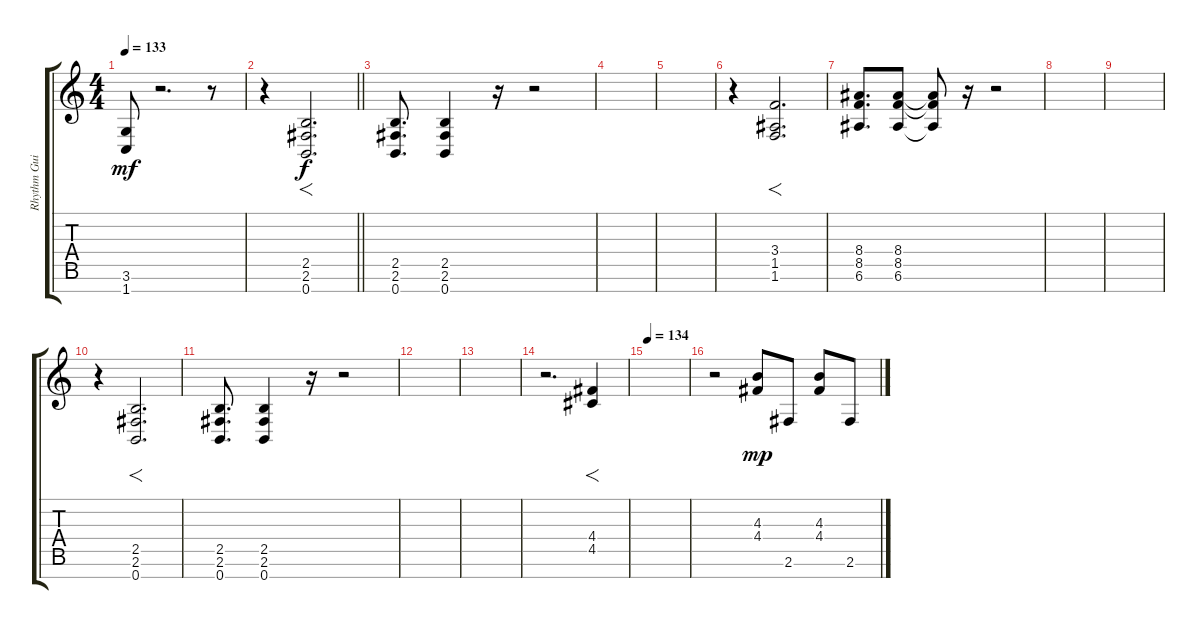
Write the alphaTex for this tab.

\track ("Rhythm Guitar" "Rhythm Gui") {instrument overdrivenguitar}
\staff {score tabs}
\tuning (E4 B3 G3 D3 A2 E2 B1) {hide}
\ts (4 4)
\tempo 133
\clef g2
\ks c
(3.6 1.7).8{dy mf} r.2{d} r.8 |
\barLineRight lightlight
r.4 (2.5 2.6 0.7).2{f d dy f} |
\section ("" "")
(2.5 2.6 0.7).8{d} (2.5 2.6 0.7).4 r.16 r.2 |
|
|
r.4 (3.4 1.5 1.6).2{f d} |
(8.4 8.5 6.6).8{d} (8.4 8.5 6.6).8 (8.4{t} 8.5{t} 6.6{t}).8 r.16 r.2 |
|
|
r.4 (2.5 2.6 0.7).2{f d} |
(2.5 2.6 0.7).8{d} (2.5 2.6 0.7).4 r.16 r.2 |
|
|
r.2{d} (4.4 4.5).4{f} |
\tempo 134
|
r.2 (4.3 4.4).8{dy mp} 2.6.8 (4.3 4.4).8 2.6.8
